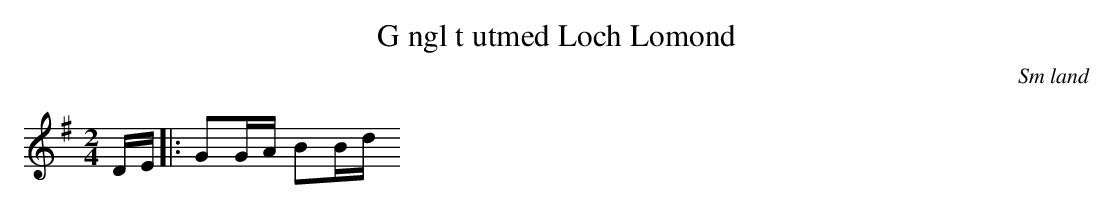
X:1
T:G ngl t utmed Loch Lomond
O:Sm land
M:2/4
L:1/8
K:G
D/2E/2|:GG/2A/2 BB/2d/2
